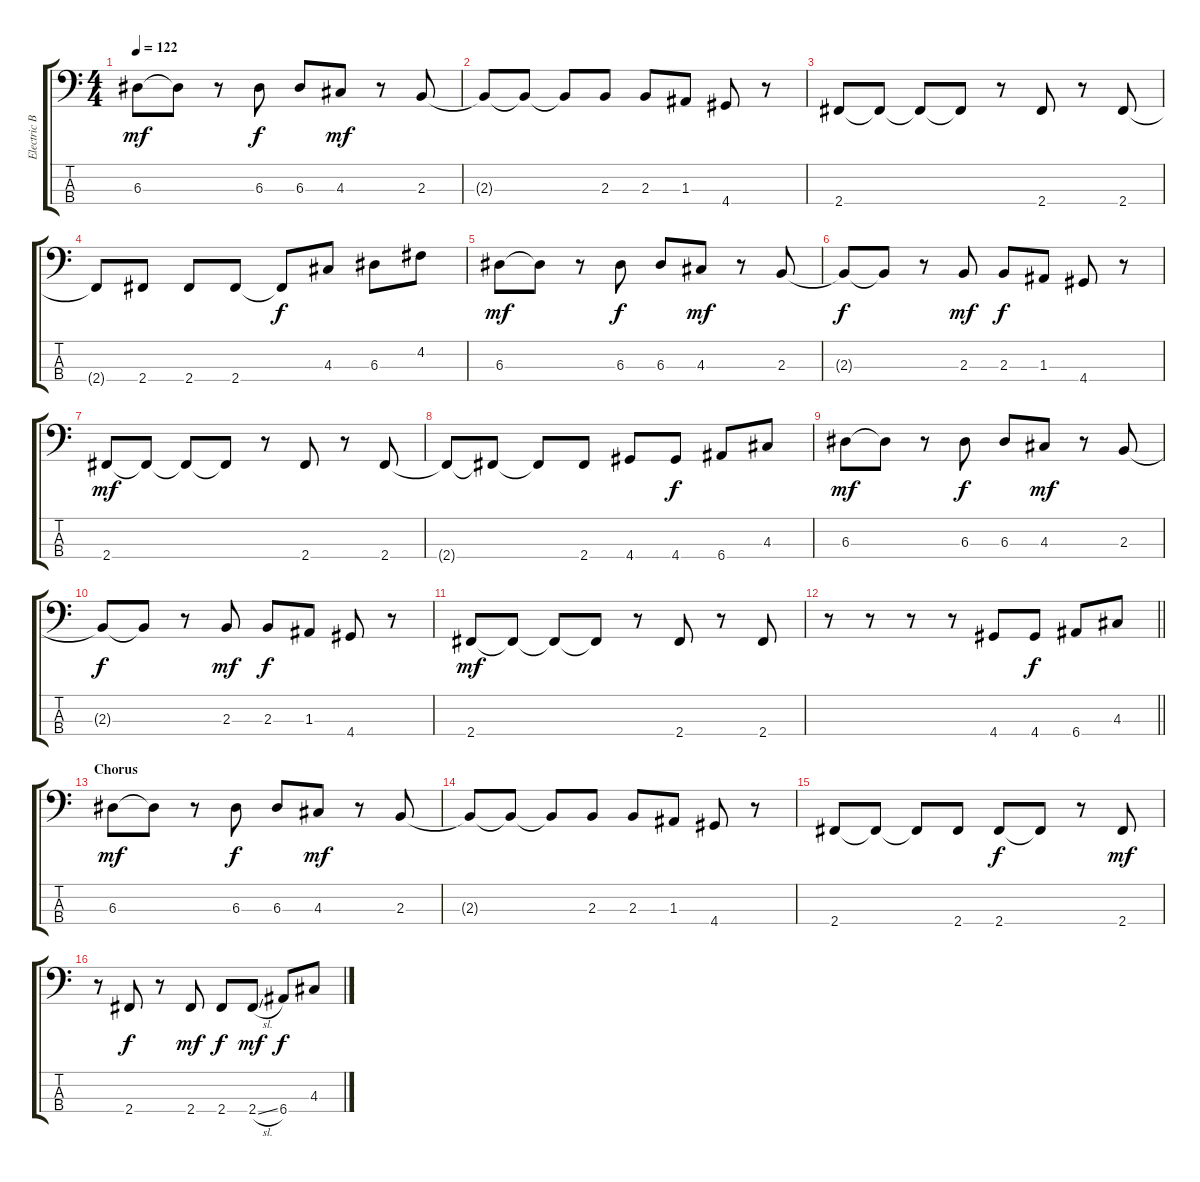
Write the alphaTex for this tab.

\track ("Electric Bass" "Electric B") {instrument electricbassfinger}
\staff {score tabs}
\tuning (G2 D2 A1 E1) {hide}
\ts (4 4)
\tempo 122
\clef f4
\ks c
6.3.8{dy mf} 6.3{t}.8 r.8 6.3.8{dy f} 6.3.8 4.3.8{dy mf} r.8 2.3.8 |
2.3{t}.8 2.3{t}.8 2.3{t}.8 2.3.8 2.3.8 1.3.8 4.4.8 r.8 |
2.4.8 2.4{t}.8 2.4{t}.8 2.4{t}.8 r.8 2.4.8 r.8 2.4.8 |
2.4{t}.8 2.4.8 2.4.8 2.4.8 2.4{t}.8{dy f} 4.3.8 6.3.8 4.2.8 |
6.3.8{dy mf} 6.3{t}.8 r.8 6.3.8{dy f} 6.3.8 4.3.8{dy mf} r.8 2.3.8 |
2.3{t}.8{dy f} 2.3{t}.8 r.8 2.3.8{dy mf} 2.3.8{dy f} 1.3.8 4.4.8 r.8 |
2.4.8{dy mf} 2.4{t}.8 2.4{t}.8 2.4{t}.8 r.8 2.4.8 r.8 2.4.8 |
2.4{t}.8 2.4{t}.8 2.4{t}.8 2.4.8 4.4.8 4.4.8{dy f} 6.4.8 4.3.8 |
6.3.8{dy mf} 6.3{t}.8 r.8 6.3.8{dy f} 6.3.8 4.3.8{dy mf} r.8 2.3.8 |
2.3{t}.8{dy f} 2.3{t}.8 r.8 2.3.8{dy mf} 2.3.8{dy f} 1.3.8 4.4.8 r.8 |
2.4.8{dy mf} 2.4{t}.8 2.4{t}.8 2.4{t}.8 r.8 2.4.8 r.8 2.4.8 |
\barLineRight lightlight
r.8 r.8 r.8 r.8 4.4.8 4.4.8{dy f} 6.4.8 4.3.8 |
\section ("" "Chorus")
6.3.8{dy mf} 6.3{t}.8 r.8 6.3.8{dy f} 6.3.8 4.3.8{dy mf} r.8 2.3.8 |
2.3{t}.8 2.3{t}.8 2.3{t}.8 2.3.8 2.3.8 1.3.8 4.4.8 r.8 |
2.4.8 2.4{t}.8 2.4{t}.8 2.4.8 2.4.8{dy f} 2.4{t}.8 r.8 2.4.8{dy mf} |
r.8 2.4.8{dy f} r.8 2.4.8{dy mf} 2.4.8{dy f} 2.4{sl}.8{dy mf} 6.4.8{dy f} 4.3.8
